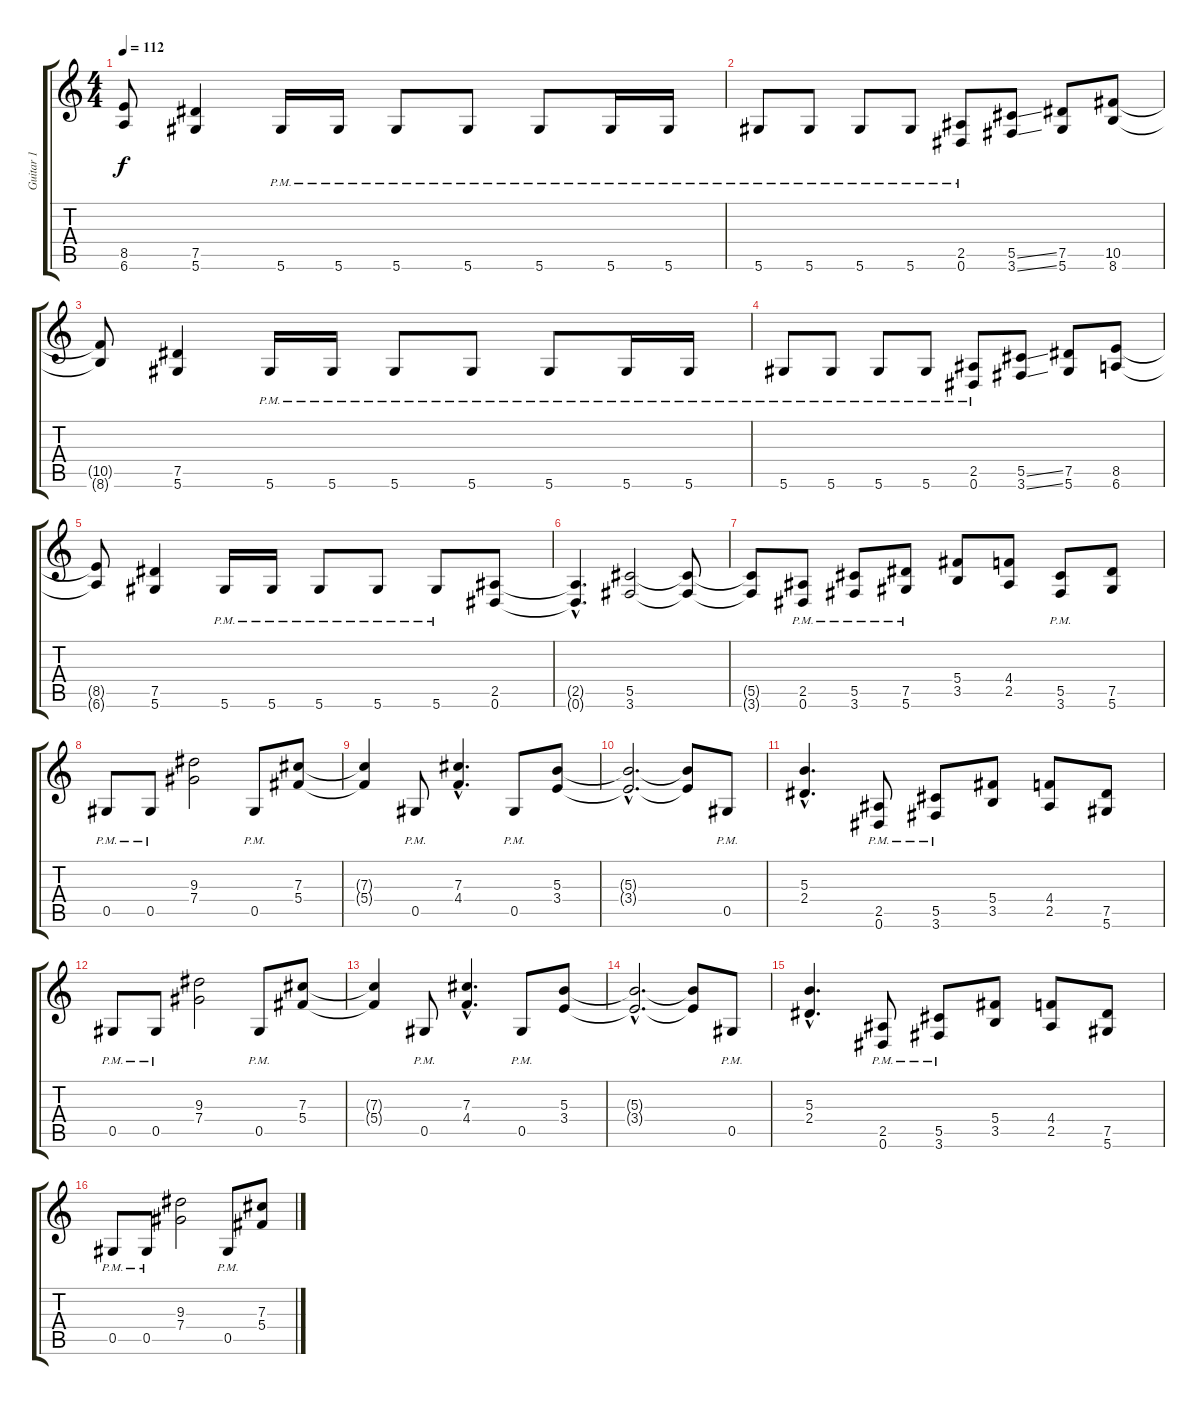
\track ("Guitar 1" "Guitar 1") {instrument acousticguitarsteel}
\staff {score tabs}
\tuning (Eb4 Bb3 Gb3 Db3 Ab2 Eb2) {hide}
\ts (4 4)
\tempo 112
\clef g2
\ks c
(8.5{t} 6.6{t}).8{dy f} (7.5 5.6).4 5.6{pm}.16 5.6{pm}.16 5.6{pm}.8 5.6{pm}.8 5.6{pm}.8 5.6{pm}.16 5.6{pm}.16 |
5.6{pm}.8 5.6{pm}.8 5.6{pm}.8 5.6{pm}.8 (2.5{pm} 0.6{pm}).8 (5.5{ss} 3.6{ss}).8 (7.5 5.6).8 (10.5 8.6).8 |
(10.5{t} 8.6{t}).8 (7.5 5.6).4 5.6{pm}.16 5.6{pm}.16 5.6{pm}.8 5.6{pm}.8 5.6{pm}.8 5.6{pm}.16 5.6{pm}.16 |
5.6{pm}.8 5.6{pm}.8 5.6{pm}.8 5.6{pm}.8 (2.5{pm} 0.6{pm}).8 (5.5{ss} 3.6{ss}).8 (7.5 5.6).8 (8.5 6.6).8 |
(8.5{t} 6.6{t}).8 (7.5 5.6).4 5.6{pm}.16 5.6{pm}.16 5.6{pm}.8 5.6{pm}.8 5.6{pm}.8 (2.5 0.6).8 |
(2.5{hac t} 0.6{hac t}).4{d} (5.5 3.6).2 (5.5{t} 3.6{t}).8 |
(5.5{t} 3.6{t}).8 (2.5{pm} 0.6{pm}).8 (5.5{pm} 3.6{pm}).8 (7.5{pm} 5.6{pm}).8 (5.4 3.5).8 (4.4 2.5).8 (5.5{pm} 3.6{pm}).8 (7.5 5.6).8 |
0.5{pm}.8 0.5{pm}.8 (9.3 7.4).2 0.5{pm}.8 (7.3 5.4).8 |
(7.3{t} 5.4{t}).4 0.5{pm}.8 (7.3{hac} 4.4{hac}).4{d} 0.5{pm}.8 (5.3 3.4).8 |
(5.3{hac t} 3.4{hac t}).2{d} (5.3{t} 3.4{t}).8 0.5{pm}.8 |
(5.3{hac} 2.4{hac}).4{d} (2.5{pm} 0.6{pm}).8 (5.5{pm} 3.6{pm}).8 (5.4 3.5).8 (4.4 2.5).8 (7.5 5.6).8 |
0.5{pm}.8 0.5{pm}.8 (9.3 7.4).2 0.5{pm}.8 (7.3 5.4).8 |
(7.3{t} 5.4{t}).4 0.5{pm}.8 (7.3{hac} 4.4{hac}).4{d} 0.5{pm}.8 (5.3 3.4).8 |
(5.3{hac t} 3.4{hac t}).2{d} (5.3{t} 3.4{t}).8 0.5{pm}.8 |
(5.3{hac} 2.4{hac}).4{d} (2.5{pm} 0.6{pm}).8 (5.5{pm} 3.6{pm}).8 (5.4 3.5).8 (4.4 2.5).8 (7.5 5.6).8 |
0.5{pm}.8 0.5{pm}.8 (9.3 7.4).2 0.5{pm}.8 (7.3 5.4).8
